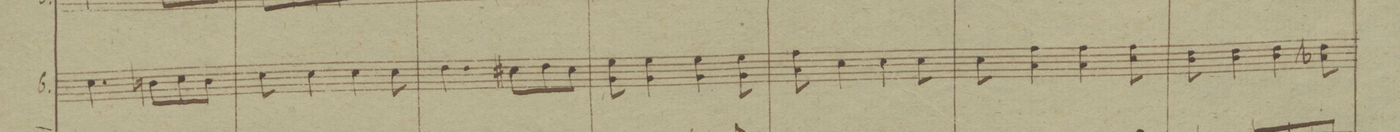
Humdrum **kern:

**kern	**dynam	**dynam
*I"6.	*	*
*clefG2	*	*
*k[b-]	*	*
*M3/4	*	*
4.cc\	.	.
8bn\L	.	.
8cc\	.	.
8b\J	.	.
=119	=119	=119
8cc\	.	.
4cc\	.	.
4cc\	.	.
8cc\	.	.
=120	=120	=120
4.dd\	.	.
8cc#X\L	.	.
8dd\	.	.
8dd\J	.	.
=121	=121	=121
8g\ 8ee	.	.
4g\ 4ee	.	.
4g\ 4ee	.	.
8g\ 8ee	.	.
=122	=122	=122
8a\ 8ff	.	.
4cc\	.	.
4cc\	.	.
8cc\	.	.
=123	=123	=123
8cc\	.	.
4a\ 4ff	.	.
4a\ 4ff	.	.
8cc\ 8ff	.	.
=124	=124	=124
8b-\ 8dd	.	.
4b-\ 4dd	.	.
4b-\ 4dd	.	.
8a-X\ 8dd	.	.
=125	=125	=125
*-	*-	*-
